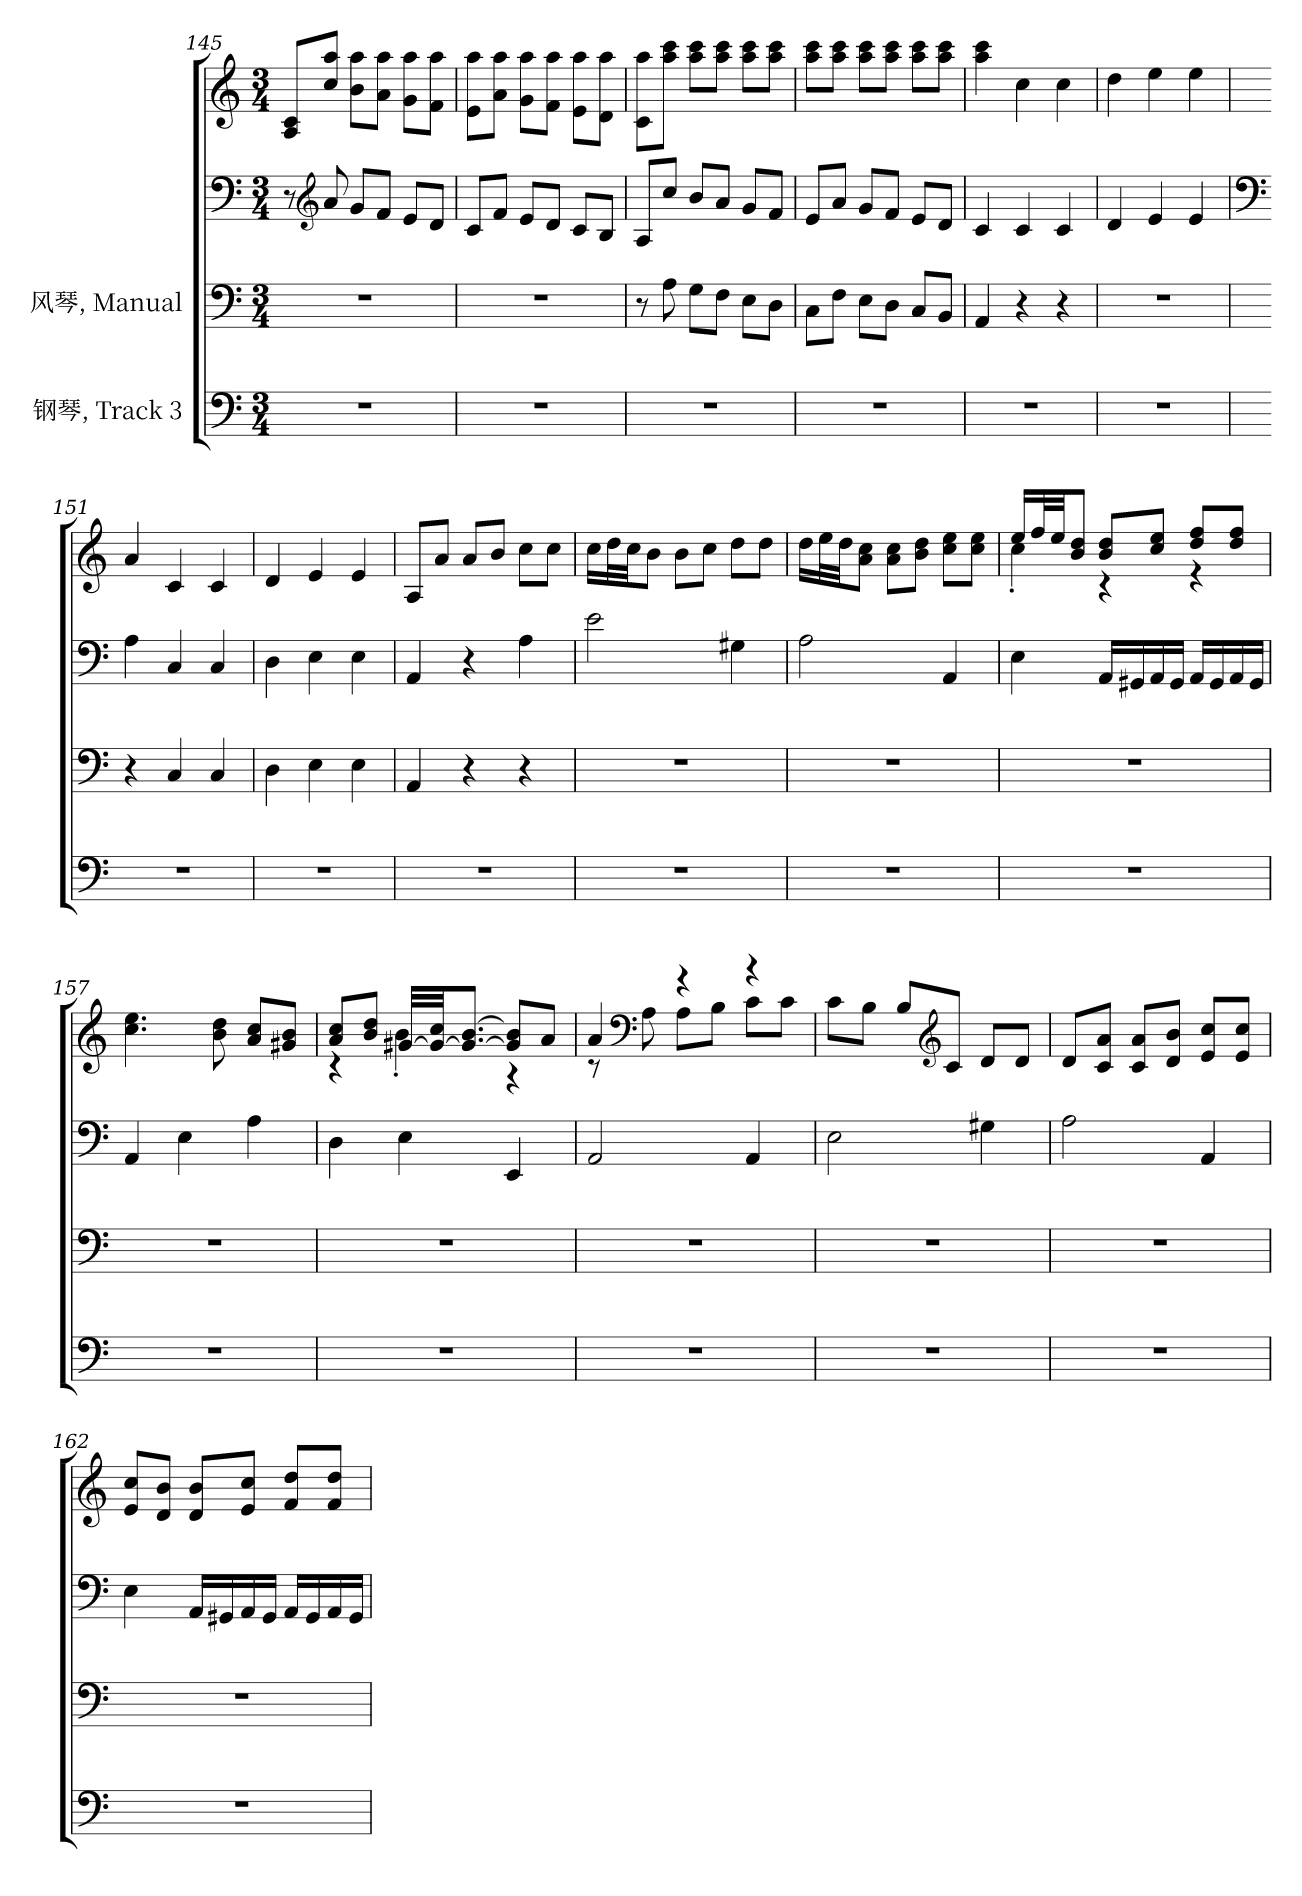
**kern	**kern	**kern	**kern
*part2	*part1	*part1	*part1
*staff4	*staff3	*staff2	*staff1
*I"钢琴, Track 3	*I"风琴, Manual	*	*
*clefF4	*clefF4	*clefF4	*clefG2
*k[]	*k[]	*k[]	*k[]
*M3/4	*M3/4	*M3/4	*M3/4
=145	=145	=145	=145
2.r	2.r	8r	8A/ 8c/L
*	*	*clefG2	*
.	.	8a/	8cc/ 8aa/J
.	.	8g/L	8b\ 8aa\L
.	.	8f/J	8a\ 8aa\J
.	.	8e/L	8g\ 8aa\L
.	.	8d/J	8f\ 8aa\J
=146	=146	=146	=146
2.r	2.r	8c/L	8e\ 8aa\L
.	.	8f/J	8a\ 8aa\J
.	.	8e/L	8g\ 8aa\L
.	.	8d/J	8f\ 8aa\J
.	.	8c/L	8e\ 8aa\L
.	.	8B/J	8d\ 8aa\J
=147	=147	=147	=147
2.r	8r	8A/L	8c\ 8aa\L
.	8A\	8cc/J	8aa\ 8ccc\J
.	8G\L	8b/L	8aa\ 8ccc\L
.	8F\J	8a/J	8aa\ 8ccc\J
.	8E\L	8g/L	8aa\ 8ccc\L
.	8D\J	8f/J	8aa\ 8ccc\J
!!LO:PB:g=z
=148	=148	=148	=148
2.r	8C\L	8e/L	8aa\ 8ccc\L
.	8F\J	8a/J	8aa\ 8ccc\J
.	8E\L	8g/L	8aa\ 8ccc\L
.	8D\J	8f/J	8aa\ 8ccc\J
.	8C/L	8e/L	8aa\ 8ccc\L
.	8BB/J	8d/J	8aa\ 8ccc\J
=149	=149	=149	=149
2.r	4AA/	4c/	4aa\ 4ccc\
.	4r	4c/	4cc\
.	4r	4c/	4cc\
=150	=150	=150	=150
2.r	2.r	4d/	4dd\
.	.	4e/	4ee\
.	.	4e/	4ee\
=151	=151	=151	=151
*	*	*clefF4	*
2.r	4r	4A\	4a/
.	4C/	4C/	4c/
.	4C/	4C/	4c/
=152	=152	=152	=152
2.r	4D\	4D\	4d/
.	4E\	4E\	4e/
.	4E\	4E\	4e/
=153	=153	=153	=153
2.r	4AA/	4AA/	8A/L
.	.	.	8a/J
.	4r	4r	8a/L
.	.	.	8b/J
.	4r	4A\	8cc\L
.	.	.	8cc\J
=154	=154	=154	=154
2.r	2.r	2e\	16cc\LL
.	.	.	32dd\L
.	.	.	32cc\JJ
.	.	.	8b\J
.	.	.	8b\L
.	.	.	8cc\J
.	.	4G#X\	8dd\L
.	.	.	8dd\J
!!LO:LB:g=z
=155	=155	=155	=155
2.r	2.r	2A\	16dd\LL
.	.	.	32ee\L
.	.	.	32dd\JJ
.	.	.	8a\ 8cc\J
.	.	.	8a\ 8cc\L
.	.	.	8b\ 8dd\J
.	.	4AA/	8cc\ 8ee\L
.	.	.	8cc\ 8ee\J
=156	=156	=156	=156
*	*	*	*^
2.r	2.r	4E\	16ee/LL	4cc'\
.	.	.	32ff/L	.
.	.	.	32ee/JJ	.
.	.	.	8b/ 8dd/J	.
.	.	16AA/LL	8b/ 8dd/L	4r
.	.	16GG#X/	.	.
.	.	16AA/	8cc/ 8ee/J	.
.	.	16GG#/JJ	.	.
.	.	16AA/LL	8dd/ 8ff/L	4r
.	.	16GG#/	.	.
.	.	16AA/	8dd/ 8ff/J	.
.	.	16GG#/JJ	.	.
*	*	*	*v	*v
=157	=157	=157	=157
2.r	2.r	4AA/	4.cc\ 4.ee\
.	.	4E\	.
.	.	.	8b\ 8dd\
.	.	4A\	8a/ 8cc/L
.	.	.	8g#X/ 8b/J
=158	=158	=158	=158
*	*	*	*^
2.r	2.r	4D\	8a/ 8cc/L	4r
.	.	.	8b/ 8dd/J	.
.	.	4E\	[32g#X/LLL	4b'\
.	.	.	32g#/_ 32cc/JJ	.
.	.	.	8.g#/_ [8.b/J	.
.	.	4EE/	8g#/] 8b/]L	4r
.	.	.	8a/J	.
!!LO:LB:g=z	!!
=159	=159	=159	=159	=159
2.r	2.r	2AA/	4a/	8r
*	*	*	*clefF4	*
.	.	.	.	8A\
.	.	.	4r	8A\L
.	.	.	.	8B\J
.	.	4AA/	4r	8c\L
.	.	.	.	8c\J
*	*	*	*v	*v
=160	=160	=160	=160
2.r	2.r	2E\	8c\L
.	.	.	8B\J
.	.	.	8B/L
*	*	*	*clefG2
.	.	.	8c/J
.	.	4G#X\	8d/L
.	.	.	8d/J
=161	=161	=161	=161
2.r	2.r	2A\	8d/L
.	.	.	8c/ 8a/J
.	.	.	8c/ 8a/L
.	.	.	8d/ 8b/J
.	.	4AA/	8e/ 8cc/L
.	.	.	8e/ 8cc/J
=162	=162	=162	=162
2.r	2.r	4E\	8e/ 8cc/L
.	.	.	8d/ 8b/J
.	.	16AA/LL	8d/ 8b/L
.	.	16GG#X/	.
.	.	16AA/	8e/ 8cc/J
.	.	16GG#/JJ	.
.	.	16AA/LL	8f/ 8dd/L
.	.	16GG#/	.
.	.	16AA/	8f/ 8dd/J
.	.	16GG#/JJ	.
=	=	=	=
*-	*-	*-	*-
